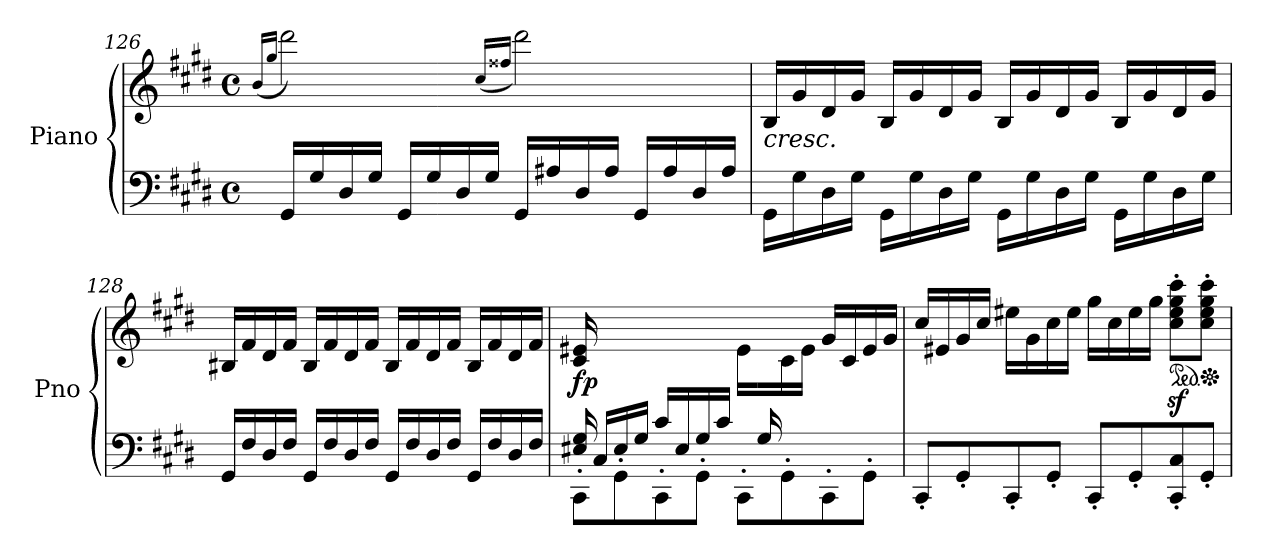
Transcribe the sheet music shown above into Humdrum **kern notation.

**kern	**kern	**dynam
*part1	*part1	*part1
*staff2	*staff1	*staff1/2
*I"Piano	*	*
*I'Pno	*	*
*clefF4	*clefG2	*
*k[f#c#g#d#]	*k[f#c#g#d#]	*
*M4/4	*M4/4	*
*met(c)	*met(c)	*
=126	=126	=126
.	(<16qb/LL	.
.	16qgg#/JJ	.
16GG#/LL	2ddd#\)	.
16G#/	.	.
16D#/	.	.
16G#/JJ	.	.
16GG#/LL	.	.
16G#/	.	.
16D#/	.	.
16G#/JJ	.	.
.	(<16qcc#/LL	.
.	16qff##X/JJ	.
16GG#/LL	2ddd#\)	.
16A#X/	.	.
16D#/	.	.
16A#/JJ	.	.
16GG#/LL	.	.
16A#/	.	.
16D#/	.	.
16A#/JJ	.	.
=127	=127	=127
!	!LO:TX:b:i:t=cresc.	!
16GG#\LL	16B/LL	.
16G#\	16g#/	.
16D#\	16d#/	.
16G#\JJ	16g#/JJ	.
16GG#\LL	16B/LL	.
16G#\	16g#/	.
16D#\	16d#/	.
16G#\JJ	16g#/JJ	.
16GG#\LL	16B/LL	.
16G#\	16g#/	.
16D#\	16d#/	.
16G#\JJ	16g#/JJ	.
16GG#\LL	16B/LL	.
16G#\	16g#/	.
16D#\	16d#/	.
16G#\JJ	16g#/JJ	.
=128	=128	=128
16GG#/LL	16B#X/LL	.
16F#/	16f#/	.
16D#/	16d#/	.
16F#/JJ	16f#/JJ	.
16GG#/LL	16B#/LL	.
16F#/	16f#/	.
16D#/	16d#/	.
16F#/JJ	16f#/JJ	.
16GG#/LL	16B#/LL	.
16F#/	16f#/	.
16D#/	16d#/	.
16F#/JJ	16f#/JJ	.
16GG#/LL	16B#/LL	.
16F#/	16f#/	.
16D#/	16d#/	.
16F#/JJ	16f#/JJ	.
=129	=129	=129
*^	*	*
*	*^	*	*
!	!	!	!	!LO:DY:b
16ryy	16E#X/ 16G#/	8CC#'\L	16c#/ 16e#X/	fp
16C#/LL	2...ryy	.	4..ryy	.
16E#/	.	8GG#'\	.	.
16G#/JJ	.	.	.	.
16c#/LL	.	8CC#'\	.	.
16E#/	.	.	.	.
16G#/	.	8GG#'\J	.	.
16c#/JJ	.	.	.	.
16ryy	.	8CC#'\L	16e#\LL	.
16G#/	.	.	16ryy	.
4.ryy	.	8GG#'\	16c#\	.
.	.	.	16e#\JJ	.
.	.	8CC#'\	16g#/LL	.
.	.	.	16c#/	.
.	.	8GG#'\J	16e#/	.
.	.	.	16g#/JJ	.
*v	*v	*v	*	*
=130	=130	=130
8CC#'/L	16cc#/LL	.
.	16e#X/	.
8GG#'/	16g#/	.
.	16cc#/JJ	.
8CC#'/	16ee#X\LL	.
.	16g#\	.
8GG#'/J	16cc#\	.
.	16ee#\JJ	.
8CC#'/L	16gg#\LL	.
.	16cc#\	.
8GG#'/	16ee#\	.
.	16gg#\JJ	.
*	*ped	*
8CC#/' 8C#/'	8cc#\z<' 8ee#\z<' 8gg#\z<' 8ccc#\z<'L	.
*	*Xped	*
8GG#'/J	8cc#\' 8ee#\' 8gg#\' 8ccc#\'J	.
=	=	=
*-	*-	*-
